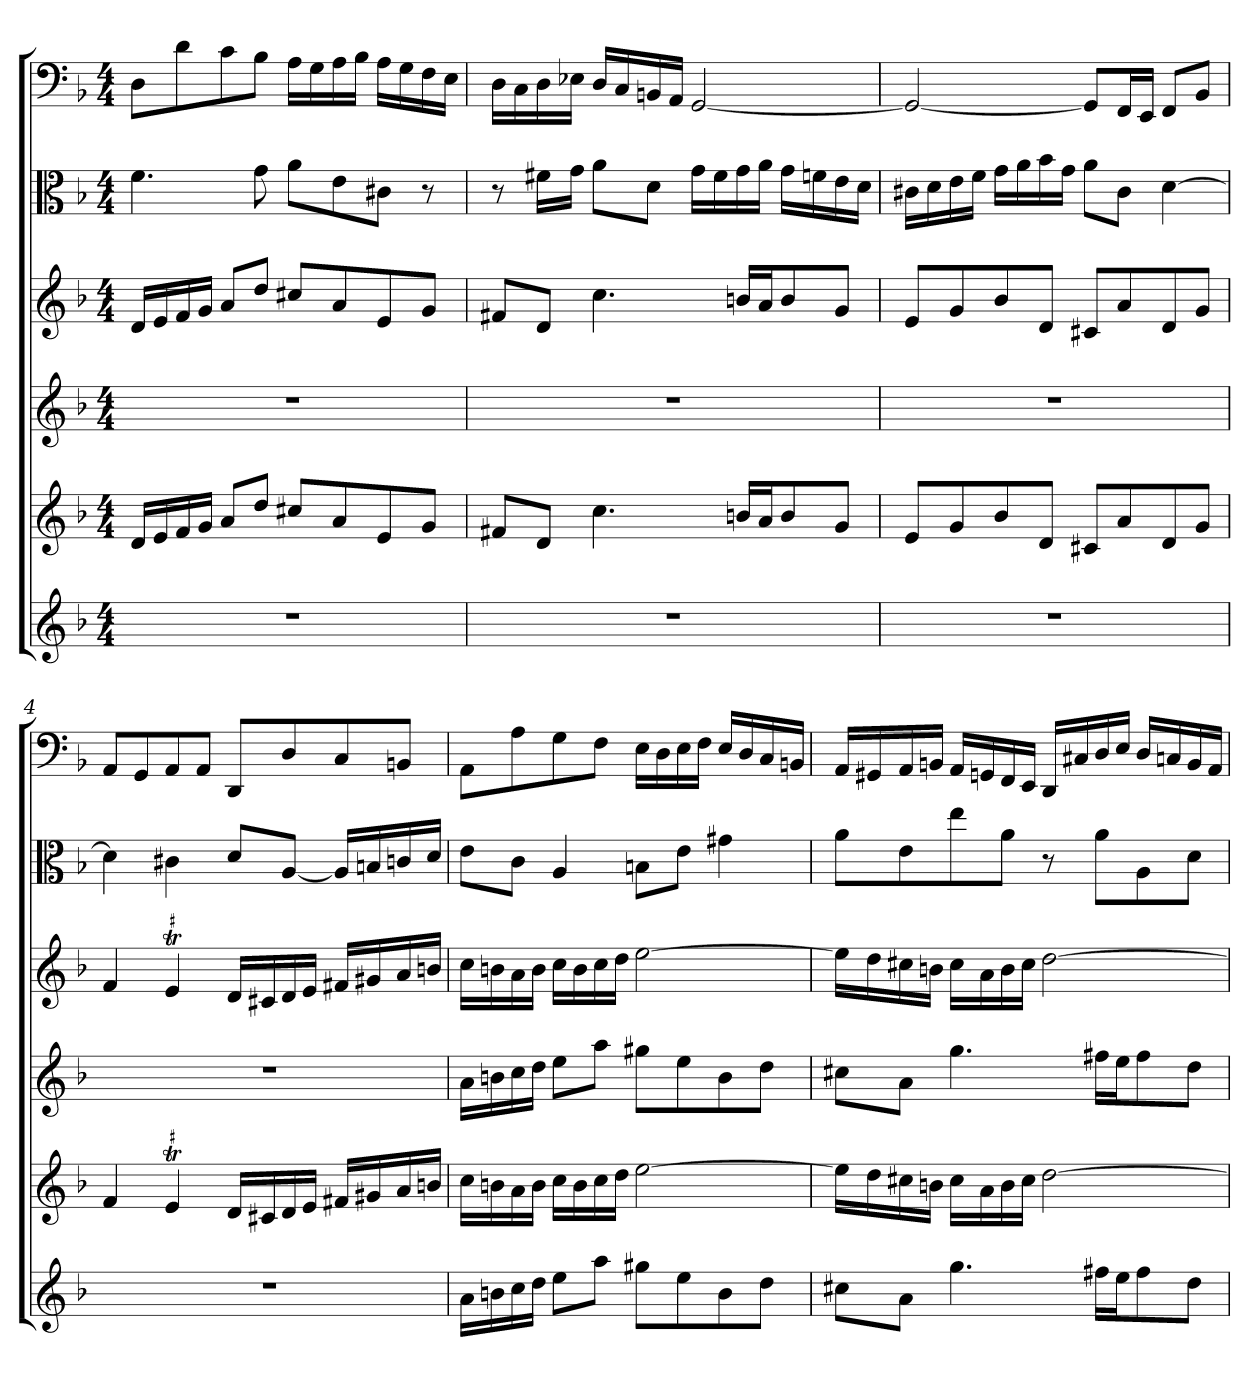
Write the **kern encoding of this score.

**kern	**kern	**kern	**kern	**kern	**kern
*part6	*part5	*part4	*part3	*part2	*part1
*staff6	*staff5	*staff4	*staff3	*staff2	*staff1
*clefG2	*clefG2	*clefG2	*clefG2	*clefC3	*clefF4
*k[b-]	*k[b-]	*k[b-]	*k[b-]	*k[b-]	*k[b-]
*d:	*d:	*d:	*d:	*d:	*d:
*M4/4	*M4/4	*M4/4	*M4/4	*M4/4	*M4/4
=1	=1	=1	=1	=1	=1
1r	16d/LL	1r	16d/LL	4.f\	8D\L
.	16e/	.	16e/	.	.
.	16f/	.	16f/	.	8d\
.	16g/JJ	.	16g/JJ	.	.
.	8a/L	.	8a/L	.	8c\
.	8dd/J	.	8dd/J	8g\	8B-\J
.	8cc#X/L	.	8cc#X/L	8a\L	16A\LL
.	.	.	.	.	16G\
.	8a/	.	8a/	8e\	16A\
.	.	.	.	.	16B-\JJ
.	8e/	.	8e/	8c#X\J	16A\LL
.	.	.	.	.	16G\
.	8g/J	.	8g/J	8r	16F\
.	.	.	.	.	16E\JJ
=2	=2	=2	=2	=2	=2
1r	8f#X/L	1r	8f#X/L	8r	16D\LL
.	.	.	.	.	16C\
.	8d/J	.	8d/J	16f#X\LL	16D\
.	.	.	.	16g\JJ	16E-X\JJ
.	4.cc\	.	4.cc\	8a\L	16D/LL
.	.	.	.	.	16C/
.	.	.	.	8d\J	16BBn/
.	.	.	.	.	16AA/JJ
.	.	.	.	16g\LL	[2GG/
.	.	.	.	16f#\	.
.	16bn/LL	.	16bn/LL	16g\	.
.	16a/J	.	16a/J	16a\JJ	.
.	8b/	.	8b/	16g\LL	.
.	.	.	.	16fn\	.
.	8g/J	.	8g/J	16e\	.
.	.	.	.	16d\JJ	.
=3	=3	=3	=3	=3	=3
1r	8e/L	1r	8e/L	16c#X\LL	2GG/_
.	.	.	.	16d\	.
.	8g/	.	8g/	16e\	.
.	.	.	.	16f\JJ	.
.	8b-/	.	8b-/	16g\LL	.
.	.	.	.	16a\	.
.	8d/J	.	8d/J	16b-\	.
.	.	.	.	16g\JJ	.
.	8c#X/L	.	8c#X/L	8a\L	8GG/L]
.	8a/	.	8a/	8c#\J	16FF/L
.	.	.	.	.	16EE/JJ
.	8d/	.	8d/	[4d\	8FF/L
.	8g/J	.	8g/J	.	8BB-/J
=4	=4	=4	=4	=4	=4
1r	4f/	1r	4f/	4d\]	8AA/L
.	.	.	.	.	8GG/
!	!LO:TR:acc=#	!	!LO:TR:acc=#	!	!
.	4eT/	.	4eT/	4c#X\	8AA/
.	.	.	.	.	8AA/J
.	16d/LL	.	16d/LL	8d/L	8DD/L
.	16c#X/	.	16c#X/	.	.
.	16d/	.	16d/	[8A/J	8D/
.	16e/JJ	.	16e/JJ	.	.
.	16f#X/LL	.	16f#X/LL	16A/LL]	8C/
.	16g#X/	.	16g#X/	16Bn/	.
.	16a/	.	16a/	16cn/	8BBn/J
.	16bn/JJ	.	16bn/JJ	16d/JJ	.
=5	=5	=5	=5	=5	=5
16a\LL	16cc\LL	16a\LL	16cc\LL	8e\L	8AA\L
16bn\	16bn\	16bn\	16bn\	.	.
16cc\	16a\	16cc\	16a\	8c\J	8A\
16dd\JJ	16b\JJ	16dd\JJ	16b\JJ	.	.
8ee\L	16cc\LL	8ee\L	16cc\LL	4A/	8G\
.	16b\	.	16b\	.	.
8aa\J	16cc\	8aa\J	16cc\	.	8F\J
.	16dd\JJ	.	16dd\JJ	.	.
8gg#X\L	[2ee\	8gg#X\L	[2ee\	8Bn\L	16E\LL
.	.	.	.	.	16D\
8ee\	.	8ee\	.	8e\J	16E\
.	.	.	.	.	16F\JJ
8b\	.	8b\	.	4g#X\	16E/LL
.	.	.	.	.	16D/
8dd\J	.	8dd\J	.	.	16C/
.	.	.	.	.	16BBn/JJ
=6	=6	=6	=6	=6	=6
8cc#X\L	16ee\LL]	8cc#X\L	16ee\LL]	8a\L	16AA/LL
.	16dd\	.	16dd\	.	16GG#X/
8a\J	16cc#X\	8a\J	16cc#X\	8e\	16AA/
.	16bn\JJ	.	16bn\JJ	.	16BBn/JJ
4.gg\	16cc#\LL	4.gg\	16cc#\LL	8ee\	16AA/LL
.	16a\	.	16a\	.	16GGn/
.	16b\	.	16b\	8a\J	16FF/
.	16cc#\JJ	.	16cc#\JJ	.	16EE/JJ
.	[2dd\	.	[2dd\	8r	16DD/LL
.	.	.	.	.	16C#X/
16ff#X\LL	.	16ff#X\LL	.	8a\L	16D/
16ee\J	.	16ee\J	.	.	16E/JJ
8ff#\	.	8ff#\	.	8A\	16D/LL
.	.	.	.	.	16Cn/
8dd\J	.	8dd\J	.	8d\J	16BB/
.	.	.	.	.	16AA/JJ
=	=	=	=	=	=
*-	*-	*-	*-	*-	*-
